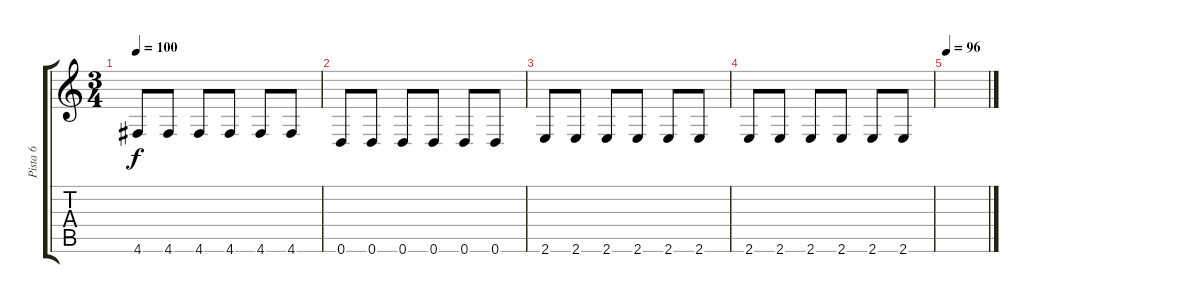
\track ("Pista 6" "Pista 6") {instrument electricbassfinger}
\staff {score tabs}
\tuning (E4 B3 G3 D3 A2 D2) {hide}
\ts (3 4)
\tempo 100
\clef g2
\ks c
4.6.8{dy f} 4.6.8 4.6.8 4.6.8 4.6.8 4.6.8 |
0.6.8 0.6.8 0.6.8 0.6.8 0.6.8 0.6.8 |
2.6.8 2.6.8 2.6.8 2.6.8 2.6.8 2.6.8 |
2.6.8 2.6.8 2.6.8 2.6.8 2.6.8 2.6.8 |
\tempo 96
